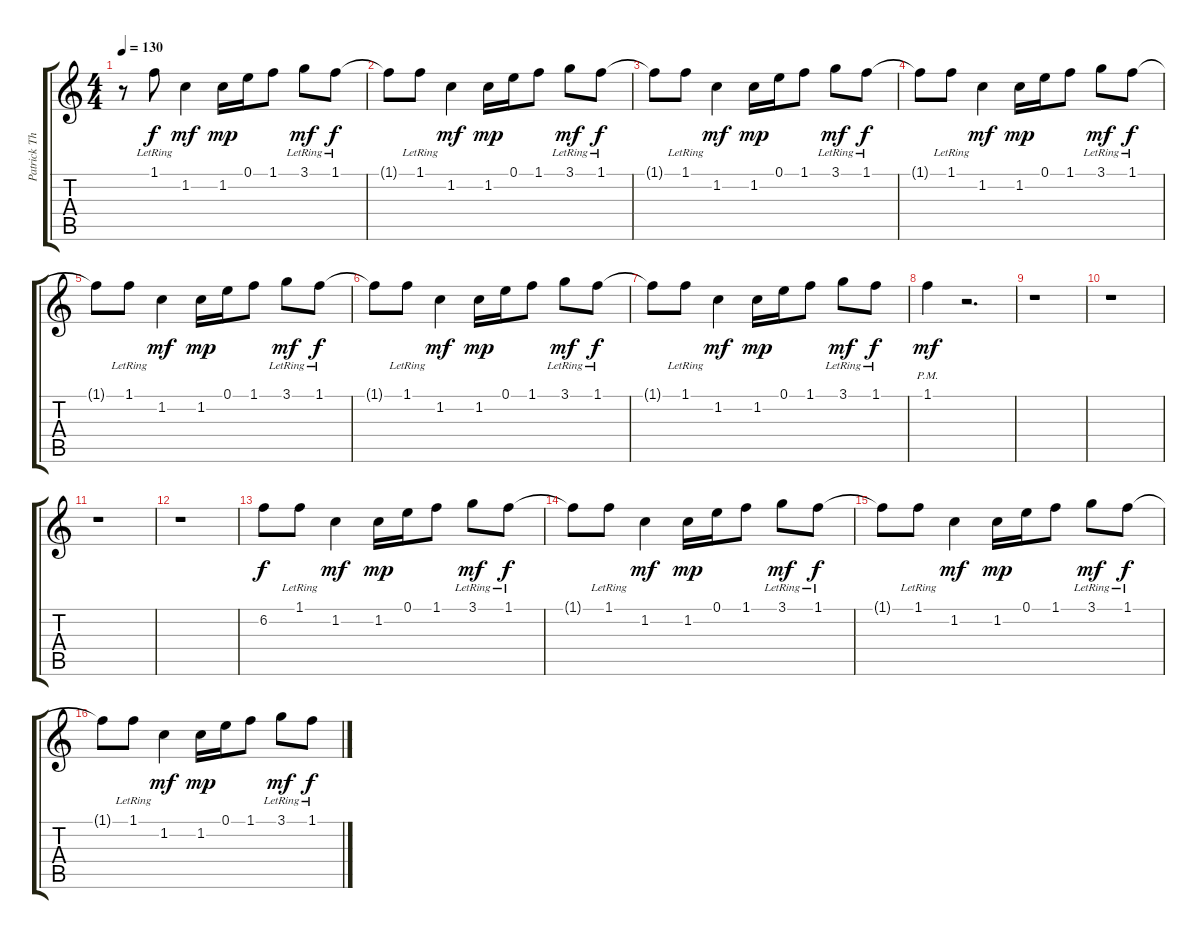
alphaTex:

\track ("Patrick Thompson - Lead Guitar" "Patrick Th") {instrument distortionguitar}
\staff {score tabs}
\tuning (E4 B3 G3 D3 A2 D2) {hide}
\ts (4 4)
\tempo 130
\clef g2
\ks c
r.8{dy f volume 11} 1.1{lr}.8 1.2.4{dy mf} 1.2.16{dy mp} 0.1.16 1.1.8 3.1{lr}.8{dy mf} 1.1{lr}.8{dy f} |
1.1{t}.8 1.1{lr}.8 1.2.4{dy mf} 1.2.16{dy mp} 0.1.16 1.1.8 3.1{lr}.8{dy mf} 1.1{lr}.8{dy f} |
1.1{t}.8 1.1{lr}.8 1.2.4{dy mf} 1.2.16{dy mp} 0.1.16 1.1.8 3.1{lr}.8{dy mf} 1.1{lr}.8{dy f} |
1.1{t}.8 1.1{lr}.8 1.2.4{dy mf} 1.2.16{dy mp} 0.1.16 1.1.8 3.1{lr}.8{dy mf} 1.1{lr}.8{dy f} |
1.1{t}.8 1.1{lr}.8 1.2.4{dy mf} 1.2.16{dy mp} 0.1.16 1.1.8 3.1{lr}.8{dy mf} 1.1{lr}.8{dy f} |
1.1{t}.8 1.1{lr}.8 1.2.4{dy mf} 1.2.16{dy mp} 0.1.16 1.1.8 3.1{lr}.8{dy mf} 1.1{lr}.8{dy f} |
1.1{t}.8 1.1{lr}.8 1.2.4{dy mf} 1.2.16{dy mp} 0.1.16 1.1.8 3.1{lr}.8{dy mf} 1.1{lr}.8{dy f} |
1.1{pm}.4{dy mf} r.2{d} |
r.1 |
r.1 |
r.1 |
r.1 |
6.2.8{dy f} 1.1{lr}.8 1.2.4{dy mf} 1.2.16{dy mp} 0.1.16 1.1.8 3.1{lr}.8{dy mf} 1.1{lr}.8{dy f} |
1.1{t}.8 1.1{lr}.8 1.2.4{dy mf} 1.2.16{dy mp} 0.1.16 1.1.8 3.1{lr}.8{dy mf} 1.1{lr}.8{dy f} |
1.1{t}.8 1.1{lr}.8 1.2.4{dy mf} 1.2.16{dy mp} 0.1.16 1.1.8 3.1{lr}.8{dy mf} 1.1{lr}.8{dy f} |
1.1{t}.8 1.1{lr}.8 1.2.4{dy mf} 1.2.16{dy mp} 0.1.16 1.1.8 3.1{lr}.8{dy mf} 1.1{lr}.8{dy f}
